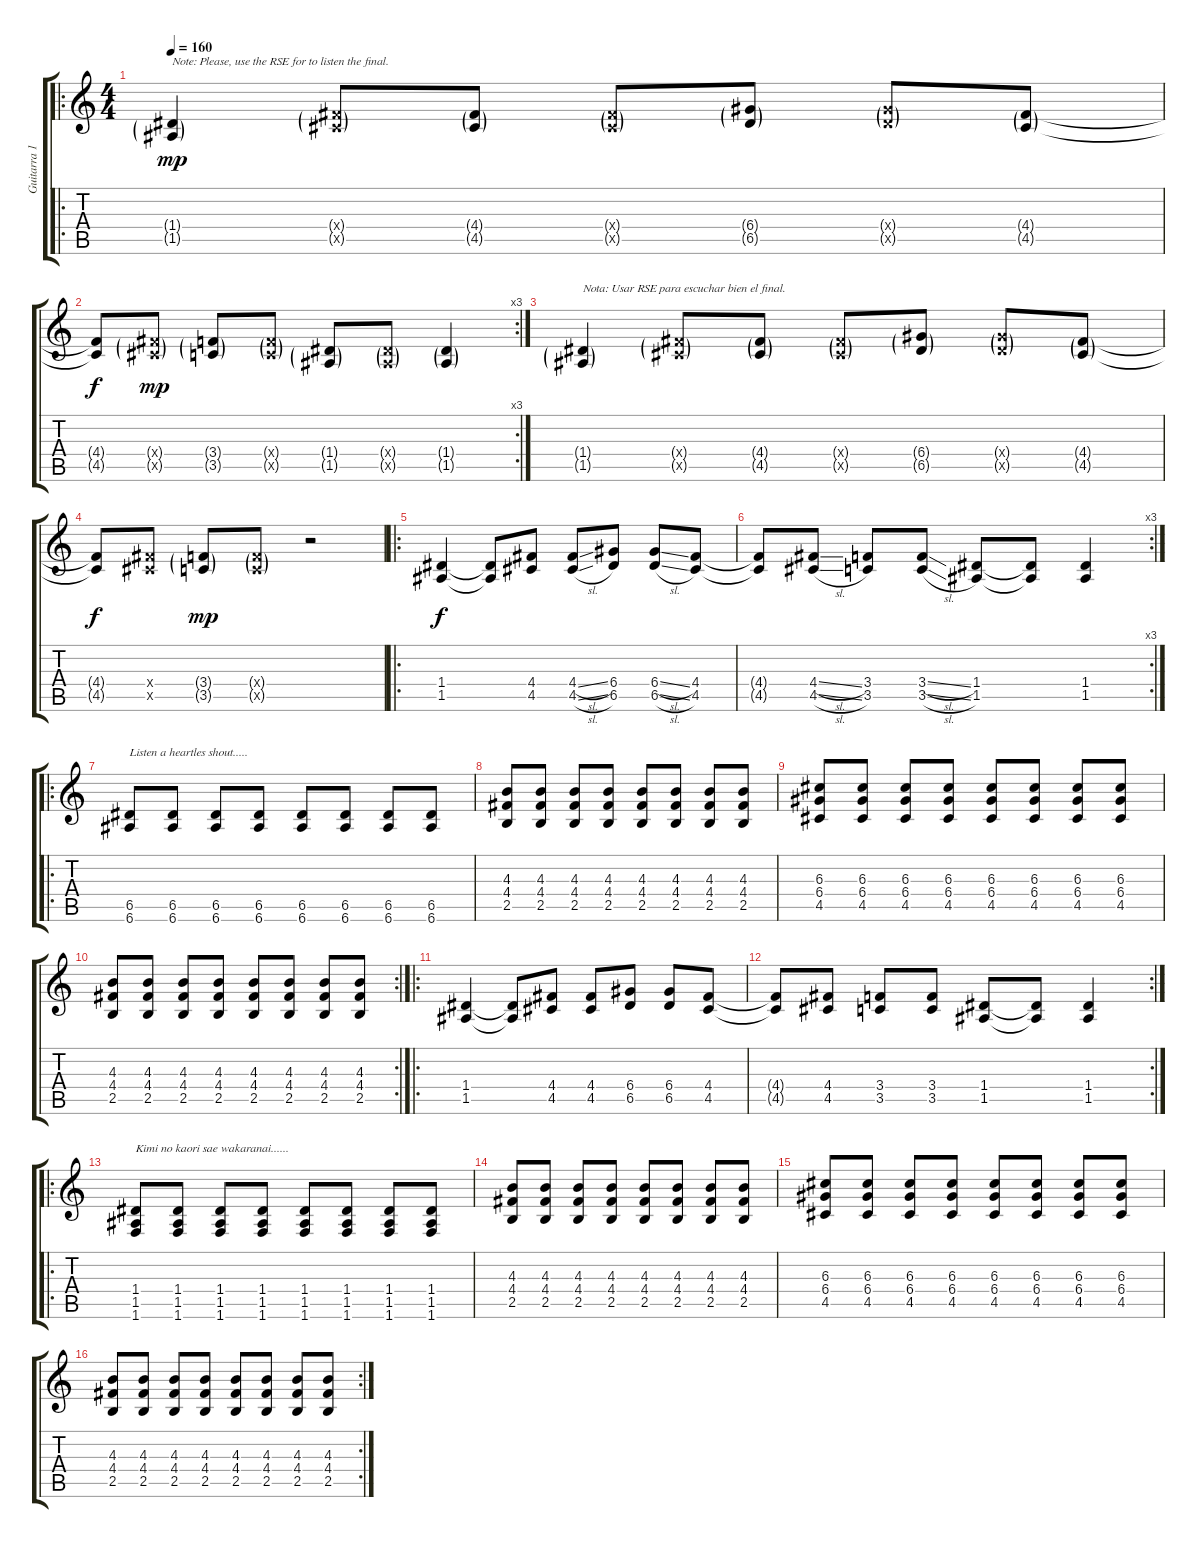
\track ("Guitarra 1" "Guitarra 1") {instrument overdrivenguitar}
\staff {score tabs}
\tuning (E4 B3 G3 D3 A2 E2) {hide}
\ro
\ts (4 4)
\tempo 160
\clef g2
\ks c
(1.4{g} 1.5{g}).4{txt "Note: Please, use the RSE for to listen the final." dy mp instrument overdrivenguitar} (4.4{g x} 4.5{g x}).8 (4.4{g} 4.5{g}).8 (4.4{g x} 4.5{g x}).8 (6.4{g} 6.5{g}).8 (6.4{g x} 6.5{g x}).8 (4.4{g} 4.5{g}).8 |
\rc 3
(4.4{t} 4.5{t}).8{dy f} (4.4{g x} 4.5{g x}).8{dy mp} (3.4{g} 3.5{g}).8 (3.4{g x} 3.5{g x}).8 (1.4{g} 1.5{g}).8 (1.4{g x} 1.5{g x}).8 (1.4{g} 1.5{g}).4 |
(1.4{g} 1.5{g}).4{txt "Nota: Usar RSE para escuchar bien el final."} (4.4{g x} 4.5{g x}).8 (4.4{g} 4.5{g}).8 (4.4{g x} 4.5{g x}).8 (6.4{g} 6.5{g}).8 (6.4{g x} 6.5{g x}).8 (4.4{g} 4.5{g}).8 |
(4.4{t} 4.5{t}).8{dy f} (4.4{x} 4.5{x}).8 (3.4{g} 3.5{g}).8{dy mp} (3.4{g x} 3.5{g x}).8 r.2 |
\ro
(1.4 1.5).4{dy f} (1.4{t} 1.5{t}).8 (4.4 4.5).8 (4.4{sl} 4.5{sl}).8 (6.4 6.5).8 (6.4{sl} 6.5{sl}).8 (4.4 4.5).8 |
\rc 3
(4.4{t} 4.5{t}).8 (4.4{sl} 4.5{sl}).8 (3.4 3.5).8 (3.4{sl} 3.5{sl}).8 (1.4 1.5).8 (1.4{t} 1.5{t}).8 (1.4 1.5).4 |
\ro
(6.5 6.6).8{txt "Listen a heartles shout....."} (6.5 6.6).8 (6.5 6.6).8 (6.5 6.6).8 (6.5 6.6).8 (6.5 6.6).8 (6.5 6.6).8 (6.5 6.6).8 |
(4.3 4.4 2.5).8 (4.3 4.4 2.5).8 (4.3 4.4 2.5).8 (4.3 4.4 2.5).8 (4.3 4.4 2.5).8 (4.3 4.4 2.5).8 (4.3 4.4 2.5).8 (4.3 4.4 2.5).8 |
(6.3 6.4 4.5).8 (6.3 6.4 4.5).8 (6.3 6.4 4.5).8 (6.3 6.4 4.5).8 (6.3 6.4 4.5).8 (6.3 6.4 4.5).8 (6.3 6.4 4.5).8 (6.3 6.4 4.5).8 |
\rc 2
(4.3 4.4 2.5).8 (4.3 4.4 2.5).8 (4.3 4.4 2.5).8 (4.3 4.4 2.5).8 (4.3 4.4 2.5).8 (4.3 4.4 2.5).8 (4.3 4.4 2.5).8 (4.3 4.4 2.5).8 |
\ro
(1.4 1.5).4 (1.4{t} 1.5{t}).8 (4.4 4.5).8 (4.4 4.5).8 (6.4 6.5).8 (6.4 6.5).8 (4.4 4.5).8 |
\rc 2
(4.4{t} 4.5{t}).8 (4.4 4.5).8 (3.4 3.5).8 (3.4 3.5).8 (1.4 1.5).8 (1.4{t} 1.5{t}).8 (1.4 1.5).4 |
\ro
(1.4 1.5 1.6).8{txt "Kimi no kaori sae wakaranai......"} (1.4 1.5 1.6).8 (1.4 1.5 1.6).8 (1.4 1.5 1.6).8 (1.4 1.5 1.6).8 (1.4 1.5 1.6).8 (1.4 1.5 1.6).8 (1.4 1.5 1.6).8 |
(4.3 4.4 2.5).8 (4.3 4.4 2.5).8 (4.3 4.4 2.5).8 (4.3 4.4 2.5).8 (4.3 4.4 2.5).8 (4.3 4.4 2.5).8 (4.3 4.4 2.5).8 (4.3 4.4 2.5).8 |
(6.3 6.4 4.5).8 (6.3 6.4 4.5).8 (6.3 6.4 4.5).8 (6.3 6.4 4.5).8 (6.3 6.4 4.5).8 (6.3 6.4 4.5).8 (6.3 6.4 4.5).8 (6.3 6.4 4.5).8 |
\rc 2
(4.3 4.4 2.5).8 (4.3 4.4 2.5).8 (4.3 4.4 2.5).8 (4.3 4.4 2.5).8 (4.3 4.4 2.5).8 (4.3 4.4 2.5).8 (4.3 4.4 2.5).8 (4.3 4.4 2.5).8
